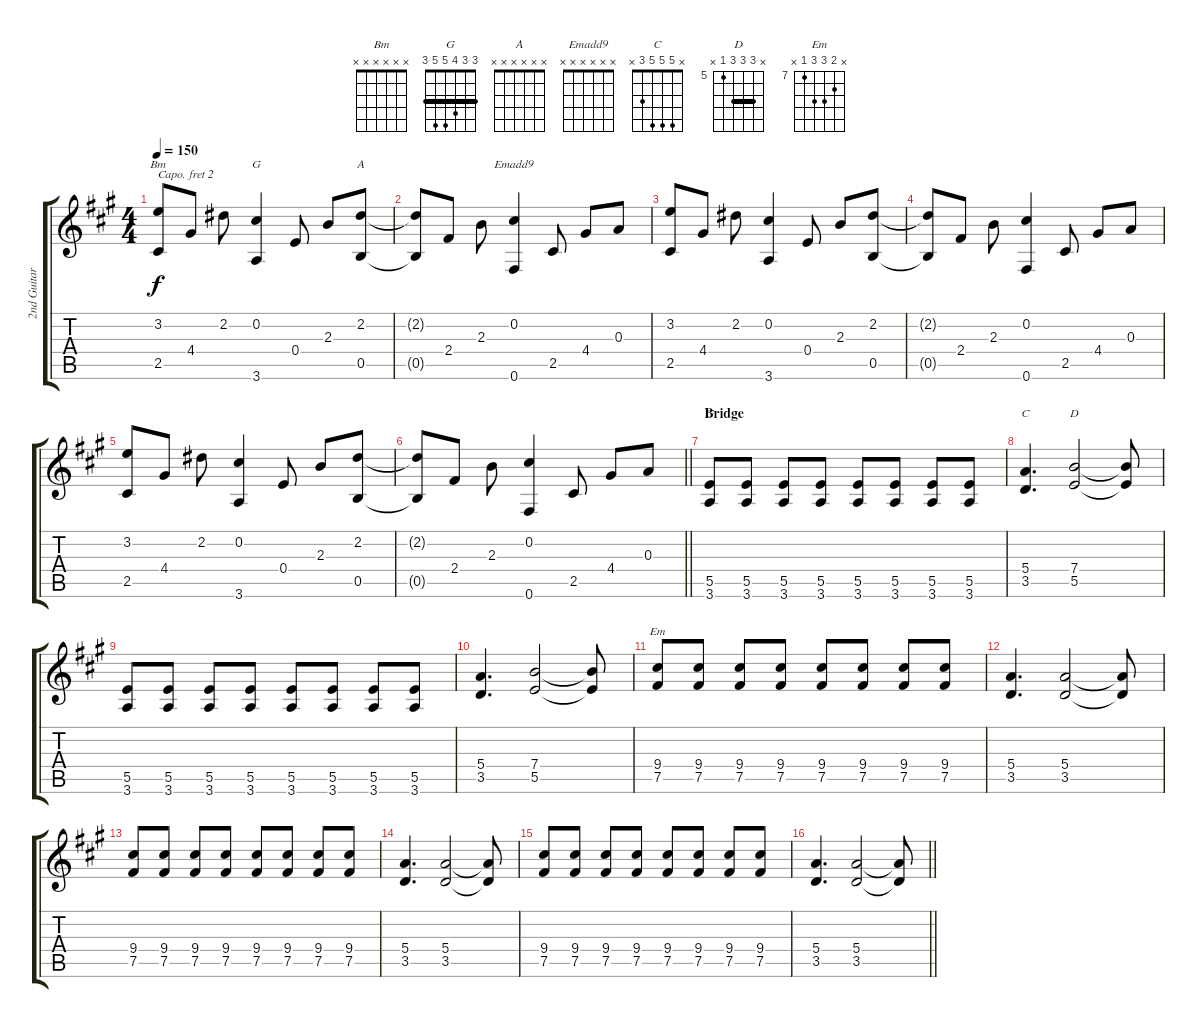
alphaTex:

\track ("2nd Guitar" "2nd Guitar") {instrument electricguitarjazz}
\staff {score tabs}
\capo 2
\tuning (E4 B3 G3 D3 A2 E2) {hide}
\chord ("Bm" x x x x x x)
\chord ("G" x x x x x x)
\chord ("A" x x x x x x)
\chord ("Emadd9" x x x x x x)
\chord ("G" 3 3 4 5 5 3) {barre 3}
\chord ("C" x 5 5 5 3 x)
\chord ("D" x 7 7 7 5 x) {firstfret 5 barre 7}
\chord ("Em" x 8 9 9 7 x) {firstfret 7}
\ts (4 4)
\tempo 150
\clef g2
\ks a
(3.2 2.5).8{ch "Bm" dy f} 4.4.8 2.2.8 (0.2 3.6).4{ch "G"} 0.4.8 2.3.8 (2.2 0.5).8{ch "A"} |
(2.2{t} 0.5{t}).8 2.4.8 2.3.8 (0.2 0.6).4{ch "Emadd9"} 2.5.8 4.4.8 0.3.8 |
(3.2 2.5).8 4.4.8 2.2.8 (0.2 3.6).4 0.4.8 2.3.8 (2.2 0.5).8 |
(2.2{t} 0.5{t}).8 2.4.8 2.3.8 (0.2 0.6).4 2.5.8 4.4.8 0.3.8 |
(3.2 2.5).8 4.4.8 2.2.8 (0.2 3.6).4 0.4.8 2.3.8 (2.2 0.5).8 |
\barLineRight lightlight
(2.2{t} 0.5{t}).8 2.4.8 2.3.8 (0.2 0.6).4 2.5.8 4.4.8 0.3.8 |
\section ("" "Bridge")
(5.5 3.6).8{ch "G"} (5.5 3.6).8 (5.5 3.6).8 (5.5 3.6).8 (5.5 3.6).8 (5.5 3.6).8 (5.5 3.6).8 (5.5 3.6).8 |
(5.4 3.5).4{d ch "C"} (7.4 5.5).2{ch "D"} (7.4{t} 5.5{t}).8 |
(5.5 3.6).8 (5.5 3.6).8 (5.5 3.6).8 (5.5 3.6).8 (5.5 3.6).8 (5.5 3.6).8 (5.5 3.6).8 (5.5 3.6).8 |
(5.4 3.5).4{d} (7.4 5.5).2 (7.4{t} 5.5{t}).8 |
(9.4 7.5).8{ch "Em"} (9.4 7.5).8 (9.4 7.5).8 (9.4 7.5).8 (9.4 7.5).8 (9.4 7.5).8 (9.4 7.5).8 (9.4 7.5).8 |
(5.4 3.5).4{d} (5.4 3.5).2 (5.4{t} 3.5{t}).8 |
(9.4 7.5).8 (9.4 7.5).8 (9.4 7.5).8 (9.4 7.5).8 (9.4 7.5).8 (9.4 7.5).8 (9.4 7.5).8 (9.4 7.5).8 |
(5.4 3.5).4{d} (5.4 3.5).2 (5.4{t} 3.5{t}).8 |
(9.4 7.5).8 (9.4 7.5).8 (9.4 7.5).8 (9.4 7.5).8 (9.4 7.5).8 (9.4 7.5).8 (9.4 7.5).8 (9.4 7.5).8 |
\barLineRight lightlight
(5.4 3.5).4{d} (5.4 3.5).2 (5.4{t} 3.5{t}).8
